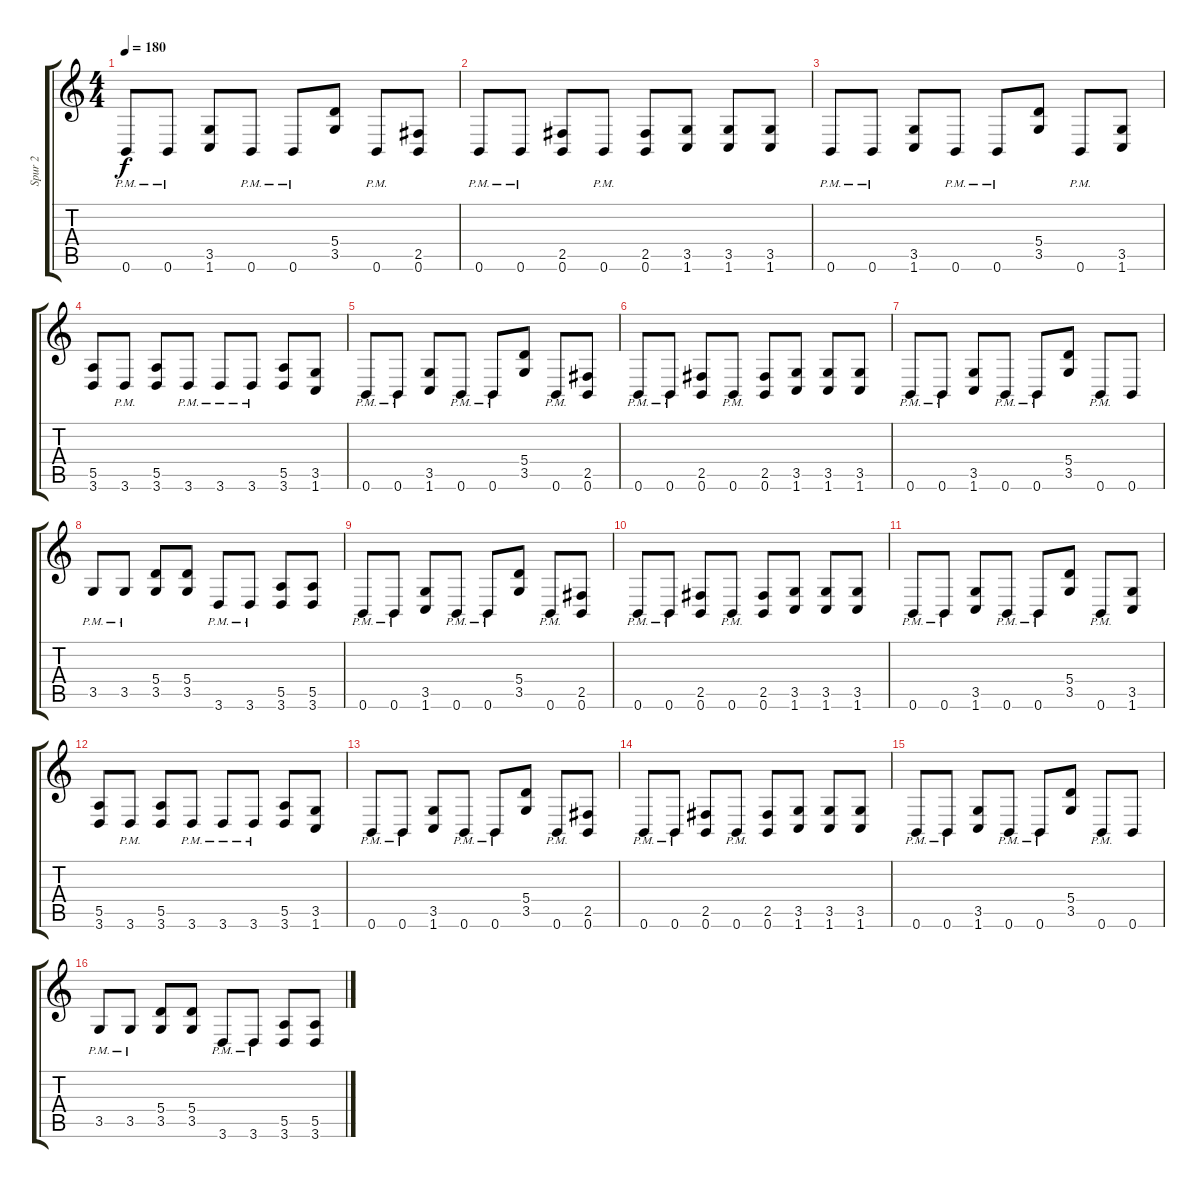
\track ("Spur 2" "Spur 2") {instrument distortionguitar}
\staff {score tabs}
\tuning (B3 Gb3 D3 A2 E2 B1) {hide}
\ts (4 4)
\tempo 180
\clef g2
\ks c
0.6{pm}.8{dy f} 0.6{pm}.8 (3.5 1.6).8 0.6{pm}.8 0.6{pm}.8 (5.4 3.5).8 0.6{pm}.8 (2.5 0.6).8 |
0.6{pm}.8 0.6{pm}.8 (2.5 0.6).8 0.6{pm}.8 (2.5 0.6).8 (3.5 1.6).8 (3.5 1.6).8 (3.5 1.6).8 |
0.6{pm}.8 0.6{pm}.8 (3.5 1.6).8 0.6{pm}.8 0.6{pm}.8 (5.4 3.5).8 0.6{pm}.8 (3.5 1.6).8 |
(5.5 3.6).8 3.6{pm}.8 (5.5 3.6).8 3.6{pm}.8 3.6{pm}.8 3.6{pm}.8 (5.5 3.6).8 (3.5 1.6).8 |
0.6{pm}.8 0.6{pm}.8 (3.5 1.6).8 0.6{pm}.8 0.6{pm}.8 (5.4 3.5).8 0.6{pm}.8 (2.5 0.6).8 |
0.6{pm}.8 0.6{pm}.8 (2.5 0.6).8 0.6{pm}.8 (2.5 0.6).8 (3.5 1.6).8 (3.5 1.6).8 (3.5 1.6).8 |
0.6{pm}.8 0.6{pm}.8 (3.5 1.6).8 0.6{pm}.8 0.6{pm}.8 (5.4 3.5).8 0.6{pm}.8 0.6.8 |
3.5{pm}.8 3.5{pm}.8 (5.4 3.5).8 (5.4 3.5).8 3.6{pm}.8 3.6{pm}.8 (5.5 3.6).8 (5.5 3.6).8 |
0.6{pm}.8 0.6{pm}.8 (3.5 1.6).8 0.6{pm}.8 0.6{pm}.8 (5.4 3.5).8 0.6{pm}.8 (2.5 0.6).8 |
0.6{pm}.8 0.6{pm}.8 (2.5 0.6).8 0.6{pm}.8 (2.5 0.6).8 (3.5 1.6).8 (3.5 1.6).8 (3.5 1.6).8 |
0.6{pm}.8 0.6{pm}.8 (3.5 1.6).8 0.6{pm}.8 0.6{pm}.8 (5.4 3.5).8 0.6{pm}.8 (3.5 1.6).8 |
(5.5 3.6).8 3.6{pm}.8 (5.5 3.6).8 3.6{pm}.8 3.6{pm}.8 3.6{pm}.8 (5.5 3.6).8 (3.5 1.6).8 |
0.6{pm}.8 0.6{pm}.8 (3.5 1.6).8 0.6{pm}.8 0.6{pm}.8 (5.4 3.5).8 0.6{pm}.8 (2.5 0.6).8 |
0.6{pm}.8 0.6{pm}.8 (2.5 0.6).8 0.6{pm}.8 (2.5 0.6).8 (3.5 1.6).8 (3.5 1.6).8 (3.5 1.6).8 |
0.6{pm}.8 0.6{pm}.8 (3.5 1.6).8 0.6{pm}.8 0.6{pm}.8 (5.4 3.5).8 0.6{pm}.8 0.6.8 |
3.5{pm}.8 3.5{pm}.8 (5.4 3.5).8 (5.4 3.5).8 3.6{pm}.8 3.6{pm}.8 (5.5 3.6).8 (5.5 3.6).8
